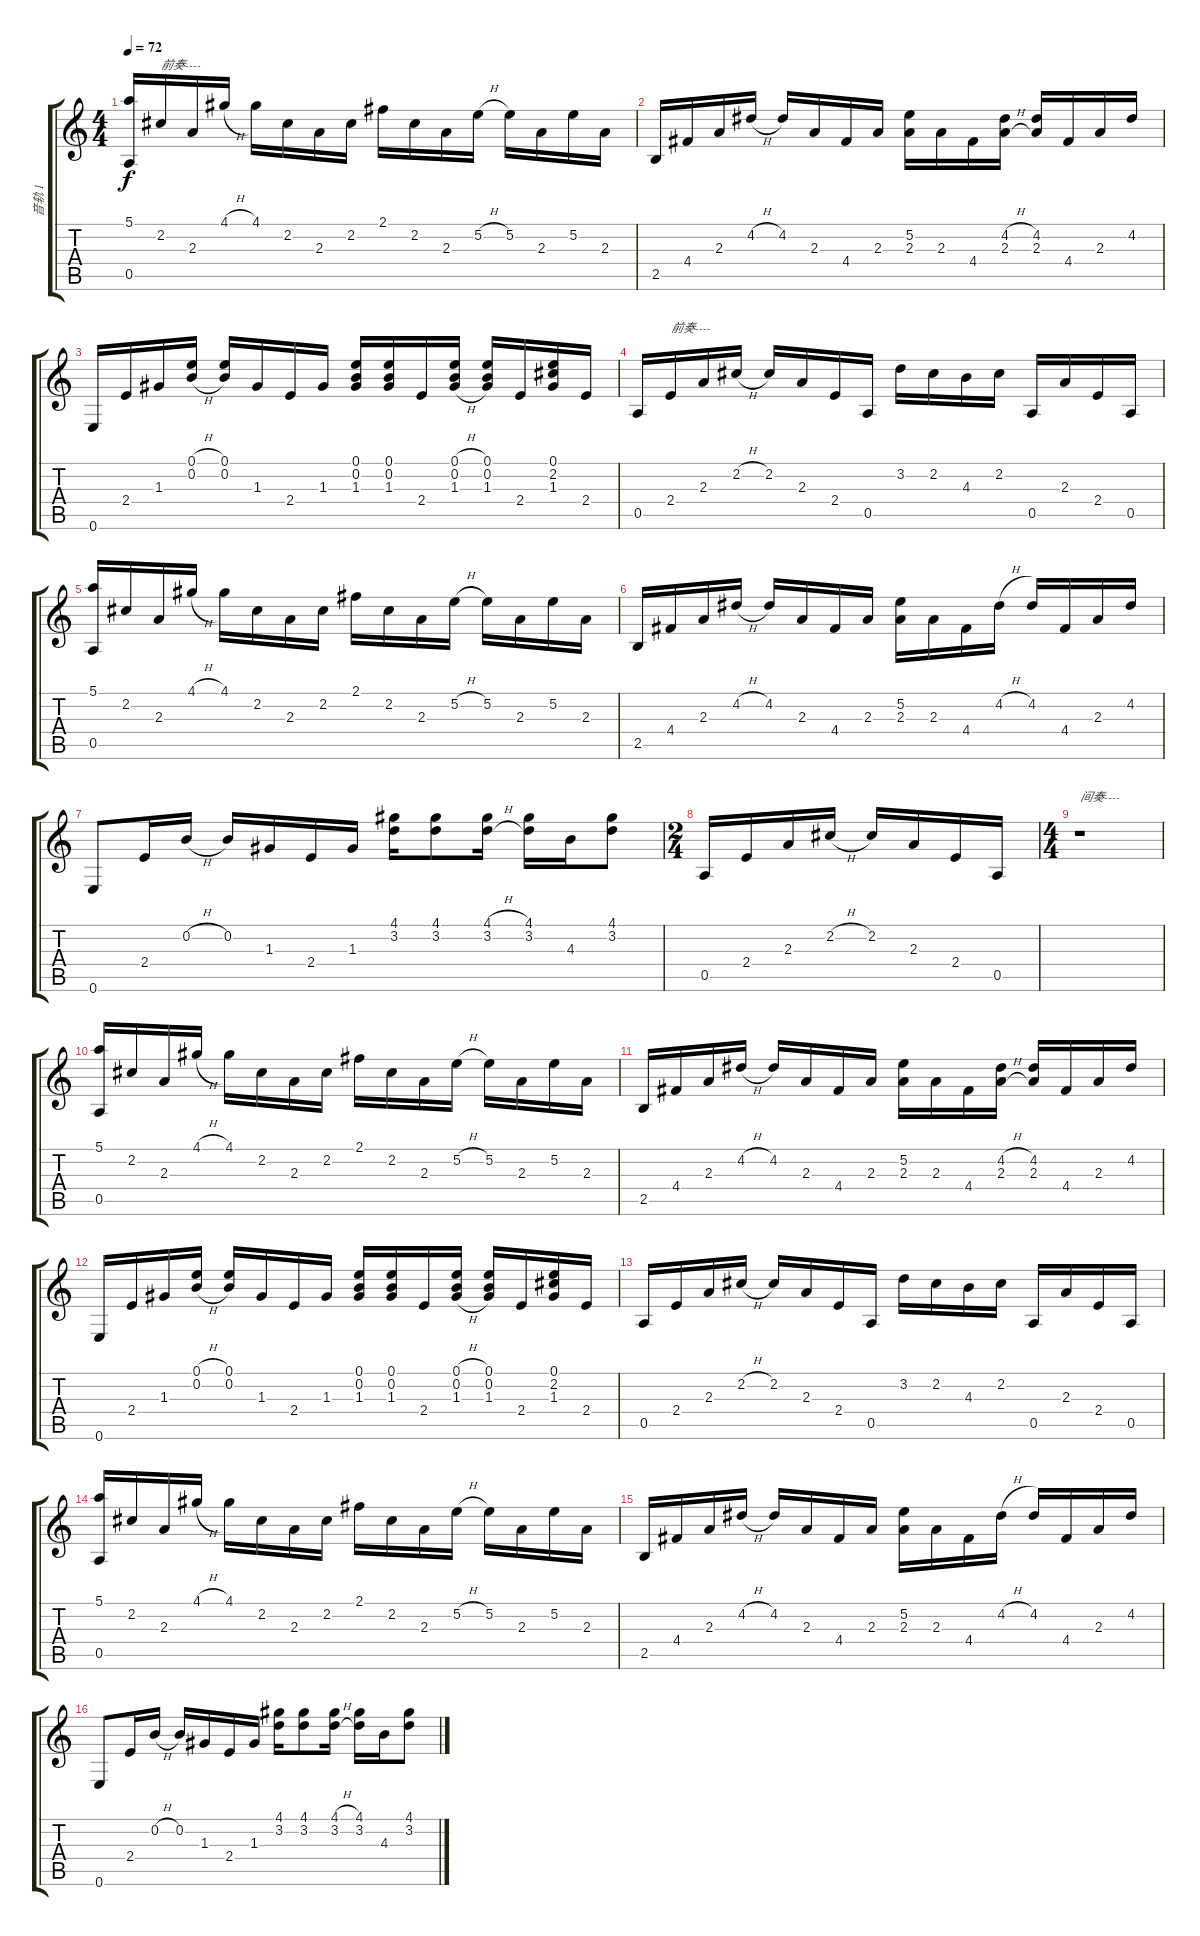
\track ("音轨 1" "音轨 1") {instrument acousticguitarnylon}
\staff {score tabs}
\tuning (E4 B3 G3 D3 A2 E2) {hide}
\ts (4 4)
\tempo 72
\clef g2
\ks c
(5.1 0.5).16{dy f instrument acousticguitarnylon} 2.2.16{txt "前奏----"} 2.3.16 4.1{h}.16 4.1.16 2.2.16 2.3.16 2.2.16 2.1.16 2.2.16 2.3.16 5.2{h}.16 5.2.16 2.3.16 5.2.16 2.3.16 |
2.5.16 4.4.16 2.3.16 4.2{h}.16 4.2.16 2.3.16 4.4.16 2.3.16 (5.2 2.3).16 2.3.16 4.4.16 (4.2{h} 2.3{h}).16 (4.2 2.3).16 4.4.16 2.3.16 4.2.16 |
0.6.16 2.4.16 1.3.16 (0.1{h} 0.2{h}).16 (0.1 0.2).16 1.3.16 2.4.16 1.3.16 (0.1 0.2 1.3).16 (0.1 0.2 1.3).16 2.4.16 (0.1{h} 0.2{h} 1.3{h}).16 (0.1 0.2 1.3).16 2.4.16 (0.1 2.2 1.3).16 2.4.16 |
0.5.16 2.4.16{txt "前奏----"} 2.3.16 2.2{h}.16 2.2.16 2.3.16 2.4.16 0.5.16 3.2.16 2.2.16 4.3.16 2.2.16 0.5.16 2.3.16 2.4.16 0.5.16 |
(5.1 0.5).16 2.2.16 2.3.16 4.1{h}.16 4.1.16 2.2.16 2.3.16 2.2.16 2.1.16 2.2.16 2.3.16 5.2{h}.16 5.2.16 2.3.16 5.2.16 2.3.16 |
2.5.16 4.4.16 2.3.16 4.2{h}.16 4.2.16 2.3.16 4.4.16 2.3.16 (5.2 2.3).16 2.3.16 4.4.16 4.2{h}.16 4.2.16 4.4.16 2.3.16 4.2.16 |
0.6.8 2.4.16 0.2{h}.16 0.2.16 1.3.16 2.4.16 1.3.16 (4.1 3.2).16 (4.1 3.2).8 (4.1{h} 3.2{h}).16 (4.1 3.2).16 4.3.16 (4.1 3.2).8 |
\ts (2 4)
0.5.16 2.4.16 2.3.16 2.2{h}.16 2.2.16 2.3.16 2.4.16 0.5.16 |
\ts (4 4)
r.1{txt "间奏----"} |
(5.1 0.5).16 2.2.16 2.3.16 4.1{h}.16 4.1.16 2.2.16 2.3.16 2.2.16 2.1.16 2.2.16 2.3.16 5.2{h}.16 5.2.16 2.3.16 5.2.16 2.3.16 |
2.5.16 4.4.16 2.3.16 4.2{h}.16 4.2.16 2.3.16 4.4.16 2.3.16 (5.2 2.3).16 2.3.16 4.4.16 (4.2{h} 2.3{h}).16 (4.2 2.3).16 4.4.16 2.3.16 4.2.16 |
0.6.16 2.4.16 1.3.16 (0.1{h} 0.2{h}).16 (0.1 0.2).16 1.3.16 2.4.16 1.3.16 (0.1 0.2 1.3).16 (0.1 0.2 1.3).16 2.4.16 (0.1{h} 0.2{h} 1.3{h}).16 (0.1 0.2 1.3).16 2.4.16 (0.1 2.2 1.3).16 2.4.16 |
0.5.16 2.4.16 2.3.16 2.2{h}.16 2.2.16 2.3.16 2.4.16 0.5.16 3.2.16 2.2.16 4.3.16 2.2.16 0.5.16 2.3.16 2.4.16 0.5.16 |
(5.1 0.5).16 2.2.16 2.3.16 4.1{h}.16 4.1.16 2.2.16 2.3.16 2.2.16 2.1.16 2.2.16 2.3.16 5.2{h}.16 5.2.16 2.3.16 5.2.16 2.3.16 |
2.5.16 4.4.16 2.3.16 4.2{h}.16 4.2.16 2.3.16 4.4.16 2.3.16 (5.2 2.3).16 2.3.16 4.4.16 4.2{h}.16 4.2.16 4.4.16 2.3.16 4.2.16 |
0.6.8 2.4.16 0.2{h}.16 0.2.16 1.3.16 2.4.16 1.3.16 (4.1 3.2).16 (4.1 3.2).8 (4.1{h} 3.2{h}).16 (4.1 3.2).16 4.3.16 (4.1 3.2).8
